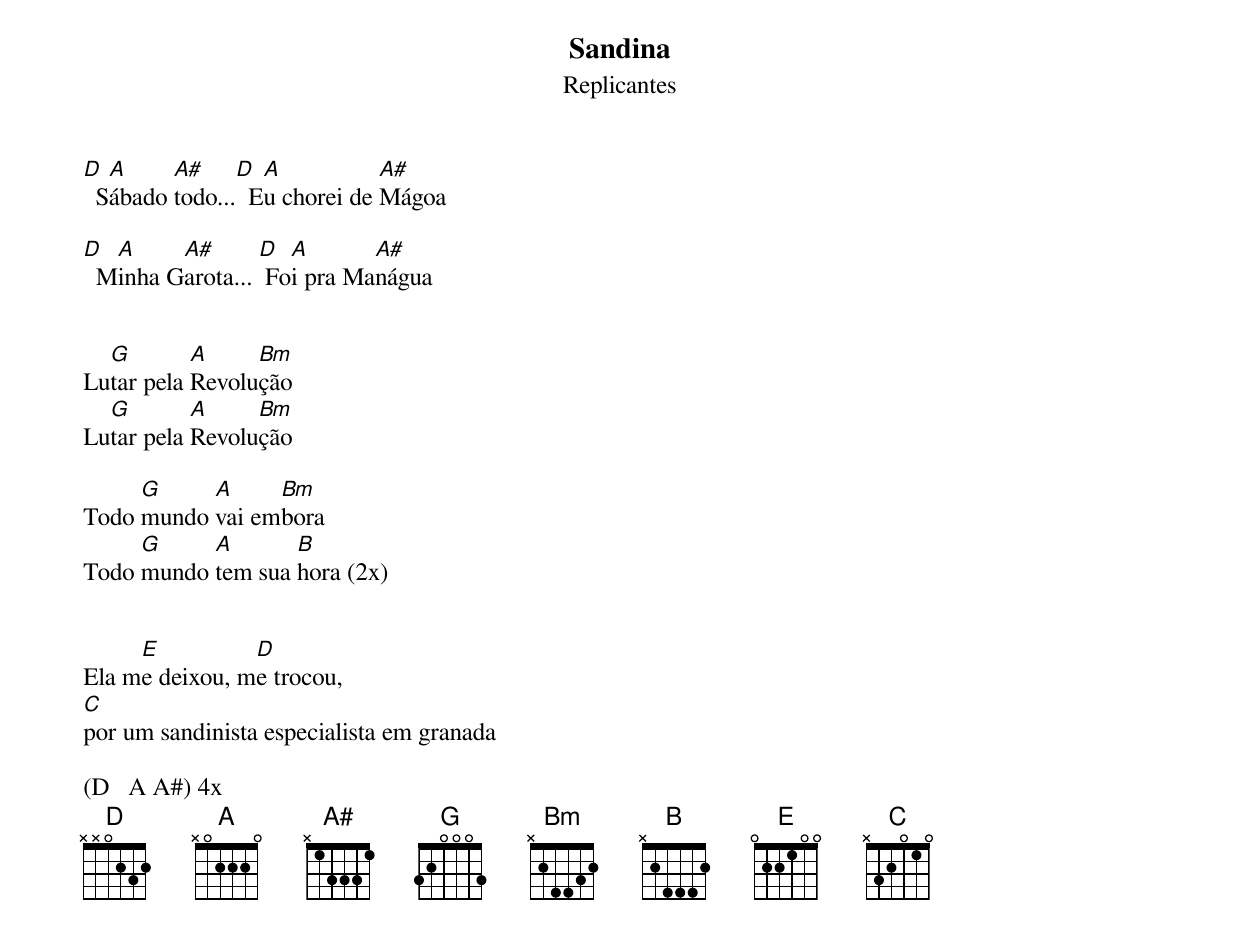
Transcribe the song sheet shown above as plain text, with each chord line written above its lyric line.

Sandina
Replicantes


D  A     A#     D  A           A#
  Sábado todo...  Eu chorei de Mágoa

D  A     A#       D  A       A#
  Minha Garota...  Foi pra Manágua


  G        A     Bm
Lutar pela Revolução
  G        A     Bm
Lutar pela Revolução

     G     A     Bm
Todo mundo vai embora
     G     A       B
Todo mundo tem sua hora (2x)


     E          D
Ela me deixou, me trocou,
C
por um sandinista especialista em granada

(D   A A#) 4x
